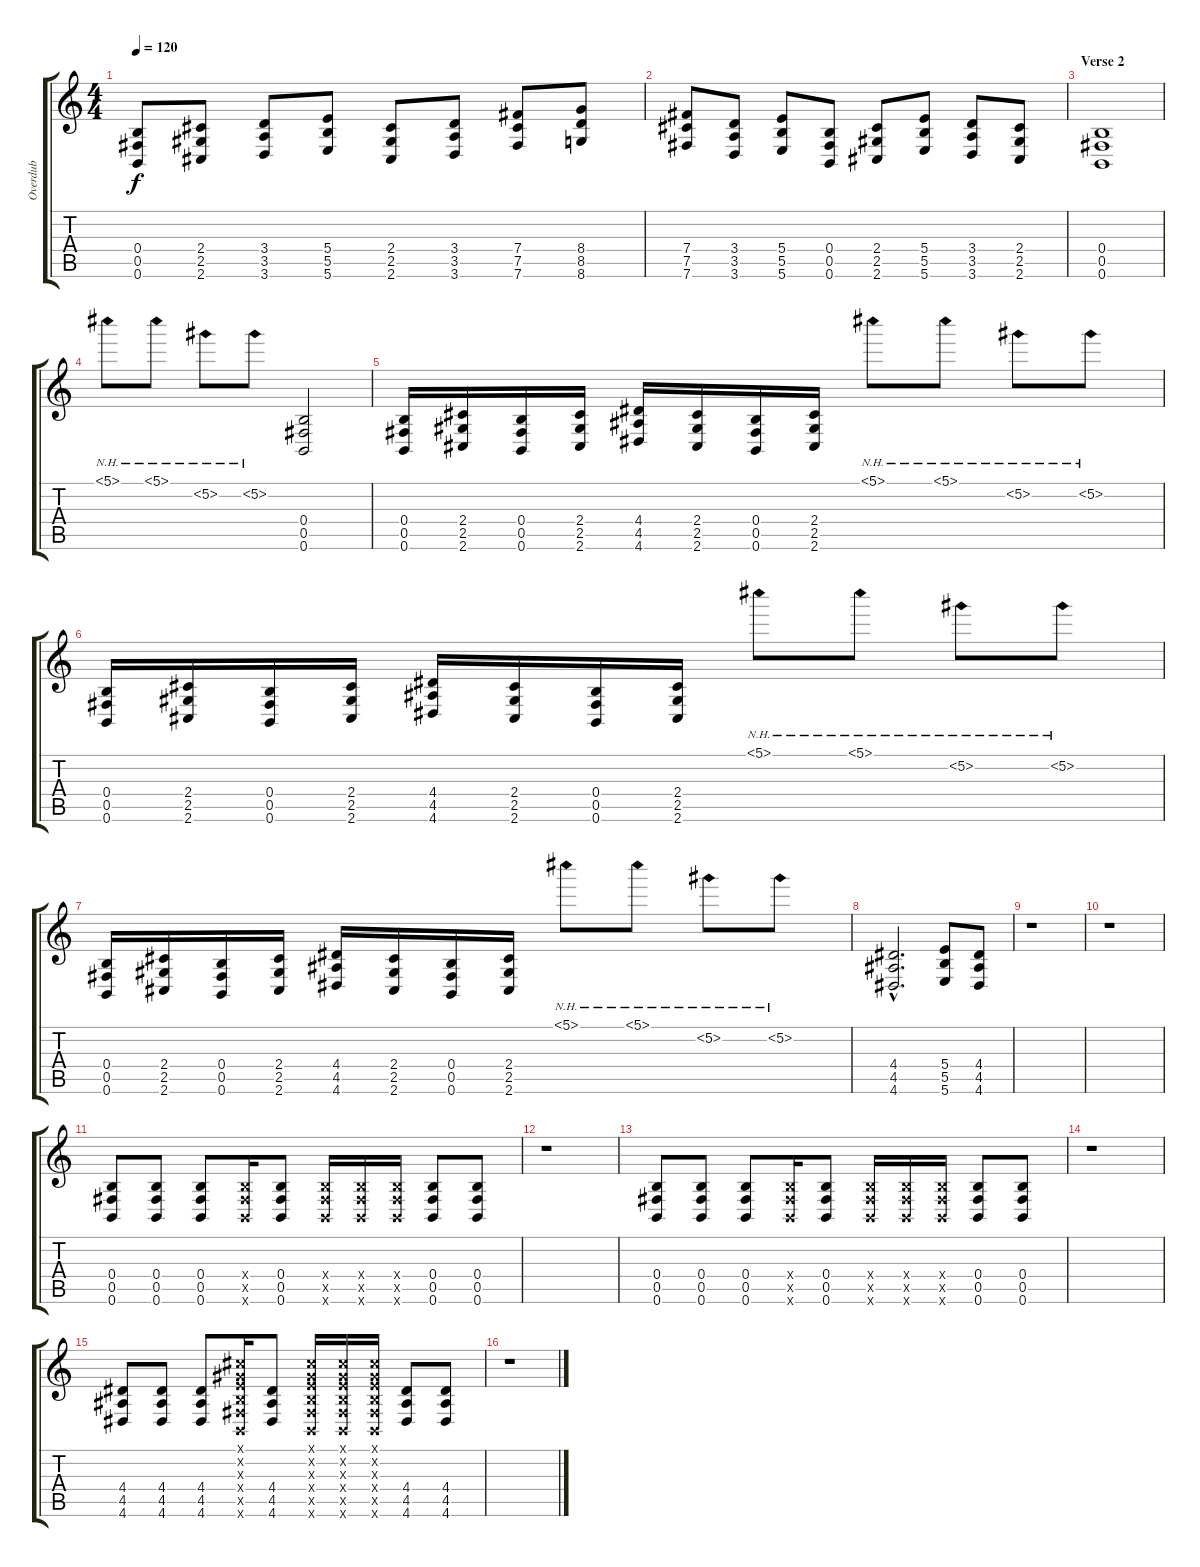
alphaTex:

\track ("Overdub" "Overdub") {instrument overdrivenguitar}
\staff {score tabs}
\tuning (Db4 Ab3 E3 B2 Gb2 B1) {hide}
\ts (4 4)
\tempo 120
\clef g2
\ks c
(0.4 0.5 0.6).8{dy f} (2.4 2.5 2.6).8 (3.4 3.5 3.6).8 (5.4 5.5 5.6).8 (2.4 2.5 2.6).8 (3.4 3.5 3.6).8 (7.4 7.5 7.6).8 (8.4 8.5 8.6).8 |
(7.4 7.5 7.6).8 (3.4 3.5 3.6).8 (5.4 5.5 5.6).8 (0.4 0.5 0.6).8 (2.4 2.5 2.6).8 (5.4 5.5 5.6).8 (3.4 3.5 3.6).8 (2.4 2.5 2.6).8 |
\section ("" "Verse 2")
(0.4 0.5 0.6).1 |
5.1{nh}.8 5.1{nh}.8 5.2{nh}.8 5.2{nh}.8 (0.4 0.5 0.6).2 |
(0.4 0.5 0.6).16 (2.4 2.5 2.6).16 (0.4 0.5 0.6).16 (2.4 2.5 2.6).16 (4.4 4.5 4.6).16 (2.4 2.5 2.6).16 (0.4 0.5 0.6).16 (2.4 2.5 2.6).16 5.1{nh}.8 5.1{nh}.8 5.2{nh}.8 5.2{nh}.8 |
(0.4 0.5 0.6).16 (2.4 2.5 2.6).16 (0.4 0.5 0.6).16 (2.4 2.5 2.6).16 (4.4 4.5 4.6).16 (2.4 2.5 2.6).16 (0.4 0.5 0.6).16 (2.4 2.5 2.6).16 5.1{nh}.8 5.1{nh}.8 5.2{nh}.8 5.2{nh}.8 |
(0.4 0.5 0.6).16 (2.4 2.5 2.6).16 (0.4 0.5 0.6).16 (2.4 2.5 2.6).16 (4.4 4.5 4.6).16 (2.4 2.5 2.6).16 (0.4 0.5 0.6).16 (2.4 2.5 2.6).16 5.1{nh}.8 5.1{nh}.8 5.2{nh}.8 5.2{nh}.8 |
(4.4{hac} 4.5{hac} 4.6{hac}).2{d} (5.4 5.5 5.6).8 (4.4 4.5 4.6).8 |
r.1 |
r.1 |
(0.4 0.5 0.6).8 (0.4 0.5 0.6).8 (0.4 0.5 0.6).8 (0.4{x} 0.5{x} 0.6{x}).16 (0.4 0.5 0.6).8 (0.4{x} 0.5{x} 0.6{x}).16 (0.4{x} 0.5{x} 0.6{x}).16 (0.4{x} 0.5{x} 0.6{x}).16 (0.4 0.5 0.6).8 (0.4 0.5 0.6).8 |
r.1 |
(0.4 0.5 0.6).8 (0.4 0.5 0.6).8 (0.4 0.5 0.6).8 (0.4{x} 0.5{x} 0.6{x}).16 (0.4 0.5 0.6).8 (0.4{x} 0.5{x} 0.6{x}).16 (0.4{x} 0.5{x} 0.6{x}).16 (0.4{x} 0.5{x} 0.6{x}).16 (0.4 0.5 0.6).8 (0.4 0.5 0.6).8 |
r.1 |
(4.4 4.5 4.6).8 (4.4 4.5 4.6).8 (4.4 4.5 4.6).8 (0.1{x} 0.2{x} 0.3{x} 0.4{x} 0.5{x} 0.6{x}).16 (4.4 4.5 4.6).8 (0.1{x} 0.2{x} 0.3{x} 0.4{x} 0.5{x} 0.6{x}).16 (0.1{x} 0.2{x} 0.3{x} 0.4{x} 0.5{x} 0.6{x}).16 (0.1{x} 0.2{x} 0.3{x} 0.4{x} 0.5{x} 0.6{x}).16 (4.4 4.5 4.6).8 (4.4 4.5 4.6).8 |
r.1
